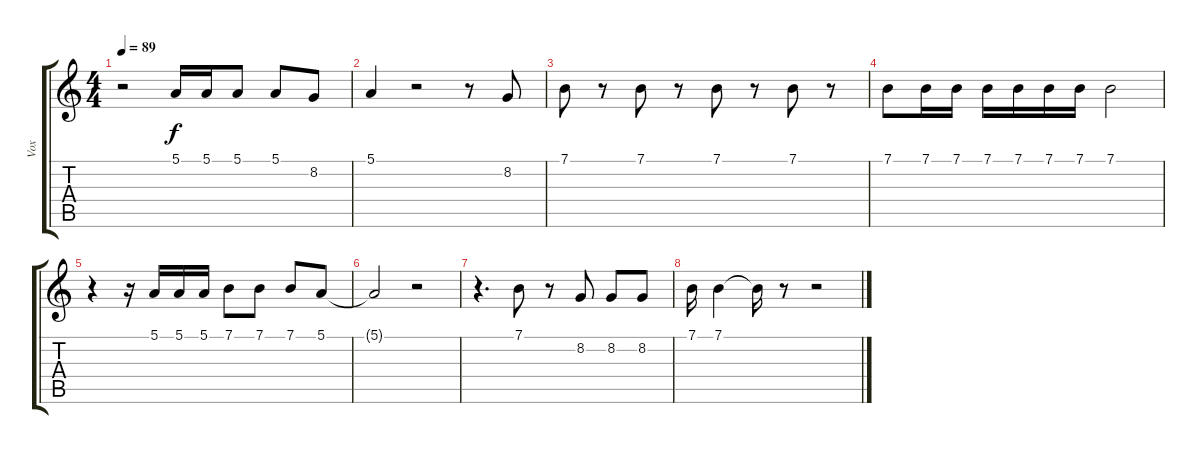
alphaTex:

\track ("Vox" "Vox") {instrument frenchhorn}
\staff {score tabs}
\tuning (E4 B3 G3 D3 A2 E2) {hide}
\ts (4 4)
\tempo 89
\clef g2
\ks c
r.2{dy f} 5.1.16 5.1.16 5.1.8 5.1.8 8.2.8 |
5.1.4 r.2 r.8 8.2.8 |
7.1.8{volume 8} r.8 7.1.8 r.8 7.1.8 r.8 7.1.8 r.8 |
7.1.8 7.1.16 7.1.16 7.1.16 7.1.16 7.1.16 7.1.16 7.1.2 |
r.4{volume 4} r.16 5.1.16 5.1.16 5.1.16 7.1.8 7.1.8 7.1.8 5.1.8 |
5.1{t}.2 r.2 |
r.4{d volume 0} 7.1.8 r.8 8.2.8 8.2.8 8.2.8 |
7.1.16 7.1.4 7.1{t}.16 r.8 r.2
